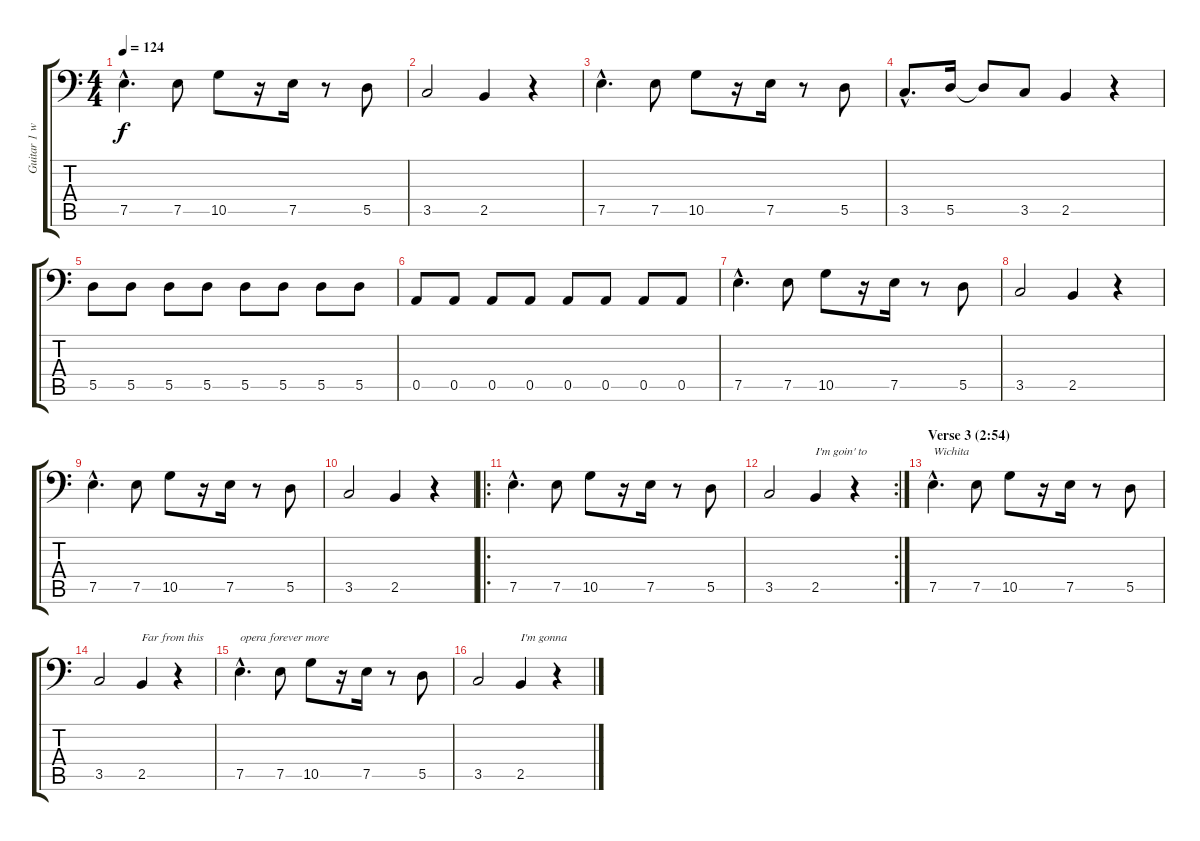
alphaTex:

\track ("Guitar 1 w/ sub-octave (1 octave lower)" "Guitar 1 w") {instrument electricguitarmuted}
\staff {score tabs}
\tuning (E3 Db3 A2 E2 A1 E1) {hide}
\ts (4 4)
\tempo 124
\clef f4
\ks c
7.5{hac}.4{d dy f} 7.5.8 10.5.8 r.16 7.5.16 r.8 5.5.8 |
3.5.2 2.5.4 r.4 |
7.5{hac}.4{d} 7.5.8 10.5.8 r.16 7.5.16 r.8 5.5.8 |
3.5{hac}.8{d} 5.5.16 5.5{t}.8 3.5.8 2.5.4 r.4 |
5.5.8 5.5.8 5.5.8 5.5.8 5.5.8 5.5.8 5.5.8 5.5.8 |
0.5.8 0.5.8 0.5.8 0.5.8 0.5.8 0.5.8 0.5.8 0.5.8 |
7.5{hac}.4{d} 7.5.8 10.5.8 r.16 7.5.16 r.8 5.5.8 |
3.5.2 2.5.4 r.4 |
7.5{hac}.4{d} 7.5.8 10.5.8 r.16 7.5.16 r.8 5.5.8 |
3.5.2 2.5.4 r.4 |
\ro
7.5{hac}.4{d} 7.5.8 10.5.8 r.16 7.5.16 r.8 5.5.8 |
\rc 2
3.5.2 2.5.4{txt "I'm goin' to"} r.4 |
\section ("" "Verse 3 (2:54)")
7.5{hac}.4{d txt "Wichita"} 7.5.8 10.5.8 r.16 7.5.16 r.8 5.5.8 |
3.5.2 2.5.4{txt "Far from this"} r.4 |
7.5{hac}.4{d txt "opera forever more"} 7.5.8 10.5.8 r.16 7.5.16 r.8 5.5.8 |
3.5.2 2.5.4{txt "I'm gonna"} r.4
